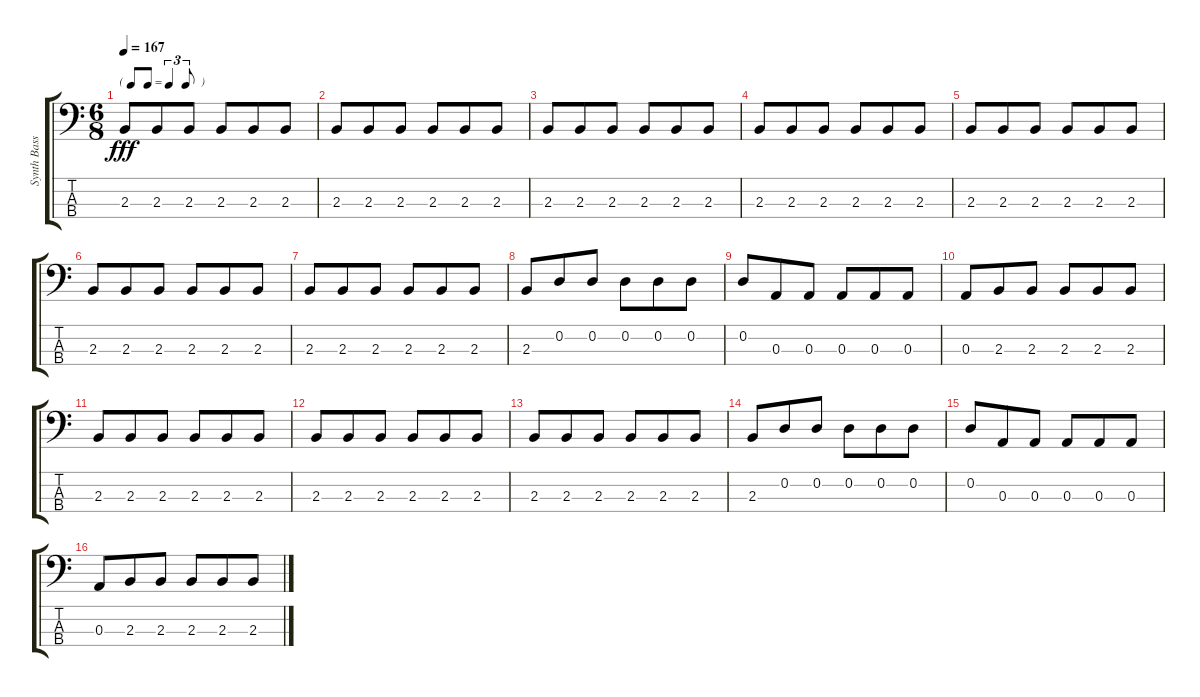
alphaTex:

\track ("Synth Bass 2 RC" "Synth Bass") {instrument synthbass2}
\staff {score tabs}
\tuning (G2 D2 A1 E1) {hide}
\ts (6 8)
\tf triplet8th
\tempo 167
\clef f4
\ks c
2.3.8{dy fff} 2.3.8 2.3.8 2.3.8 2.3.8 2.3.8 |
2.3.8 2.3.8 2.3.8 2.3.8 2.3.8 2.3.8 |
2.3.8 2.3.8 2.3.8 2.3.8 2.3.8 2.3.8 |
2.3.8 2.3.8 2.3.8 2.3.8 2.3.8 2.3.8 |
2.3.8 2.3.8 2.3.8 2.3.8 2.3.8 2.3.8 |
2.3.8 2.3.8 2.3.8 2.3.8 2.3.8 2.3.8 |
2.3.8 2.3.8 2.3.8 2.3.8 2.3.8 2.3.8 |
2.3.8 0.2.8 0.2.8 0.2.8 0.2.8 0.2.8 |
0.2.8 0.3.8 0.3.8 0.3.8 0.3.8 0.3.8 |
0.3.8 2.3.8 2.3.8 2.3.8 2.3.8 2.3.8 |
2.3.8 2.3.8 2.3.8 2.3.8 2.3.8 2.3.8 |
2.3.8 2.3.8 2.3.8 2.3.8 2.3.8 2.3.8 |
2.3.8 2.3.8 2.3.8 2.3.8 2.3.8 2.3.8 |
2.3.8 0.2.8 0.2.8 0.2.8 0.2.8 0.2.8 |
0.2.8 0.3.8 0.3.8 0.3.8 0.3.8 0.3.8 |
0.3.8 2.3.8 2.3.8 2.3.8 2.3.8 2.3.8
